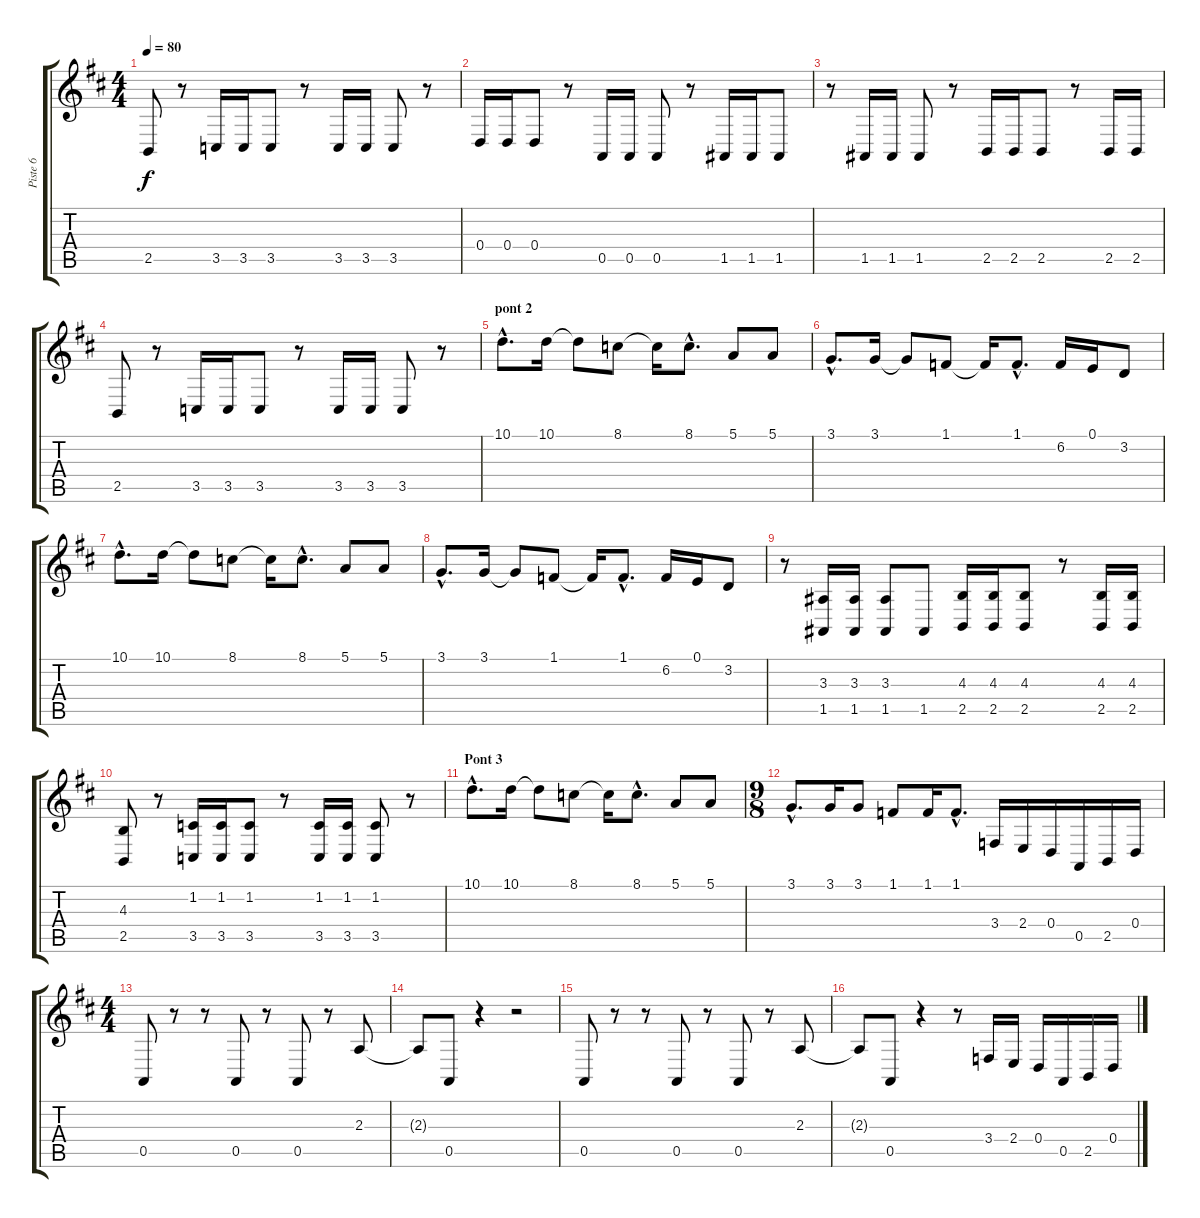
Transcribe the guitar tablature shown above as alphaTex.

\track ("Piste 6" "Piste 6") {instrument stringensemble1}
\staff {score tabs}
\tuning (E4 B3 G3 D3 A2 E2) {hide}
\ts (4 4)
\tempo 80
\clef g2
\ks d
2.5.8{dy f} r.8 3.5.16 3.5.16 3.5.8 r.8 3.5.16 3.5.16 3.5.8 r.8 |
0.4.16 0.4.16 0.4.8 r.8 0.5.16 0.5.16 0.5.8 r.8 1.5.16 1.5.16 1.5.8 |
r.8 1.5.16 1.5.16 1.5.8 r.8 2.5.16 2.5.16 2.5.8 r.8 2.5.16 2.5.16 |
2.5.8 r.8 3.5.16 3.5.16 3.5.8 r.8 3.5.16 3.5.16 3.5.8 r.8 |
\section ("" "pont 2")
10.1{hac}.8{d} 10.1.16 10.1{t}.8 8.1.8 8.1{t}.16 8.1{hac}.8{d} 5.1.8 5.1.8 |
3.1{hac}.8{d} 3.1.16 3.1{t}.8 1.1.8 1.1{t}.16 1.1{hac}.8{d} 6.2.16 0.1.16 3.2.8 |
10.1{hac}.8{d} 10.1.16 10.1{t}.8 8.1.8 8.1{t}.16 8.1{hac}.8{d} 5.1.8 5.1.8 |
3.1{hac}.8{d} 3.1.16 3.1{t}.8 1.1.8 1.1{t}.16 1.1{hac}.8{d} 6.2.16 0.1.16 3.2.8 |
r.8 (3.3 1.5).16 (3.3 1.5).16 (3.3 1.5).8 1.5.8 (4.3 2.5).16 (4.3 2.5).16 (4.3 2.5).8 r.8 (4.3 2.5).16 (4.3 2.5).16 |
(4.3 2.5).8 r.8 (1.2 3.5).16 (1.2 3.5).16 (1.2 3.5).8 r.8 (1.2 3.5).16 (1.2 3.5).16 (1.2 3.5).8 r.8 |
\section ("" "Pont 3")
10.1{hac}.8{d} 10.1.16 10.1{t}.8 8.1.8 8.1{t}.16 8.1{hac}.8{d} 5.1.8 5.1.8 |
\ts (9 8)
3.1{hac}.8{d} 3.1.16 3.1.8 1.1.8 1.1.16 1.1{hac}.8{d} 3.4.16 2.4.16 0.4.16 0.5.16 2.5.16 0.4.16 |
\ts (4 4)
0.5.8 r.8 r.8 0.5.8 r.8 0.5.8 r.8 2.3.8 |
2.3{t}.8 0.5.8 r.4 r.2 |
0.5.8 r.8 r.8 0.5.8 r.8 0.5.8 r.8 2.3.8 |
2.3{t}.8 0.5.8 r.4 r.8 3.4.16 2.4.16 0.4.16 0.5.16 2.5.16 0.4.16
